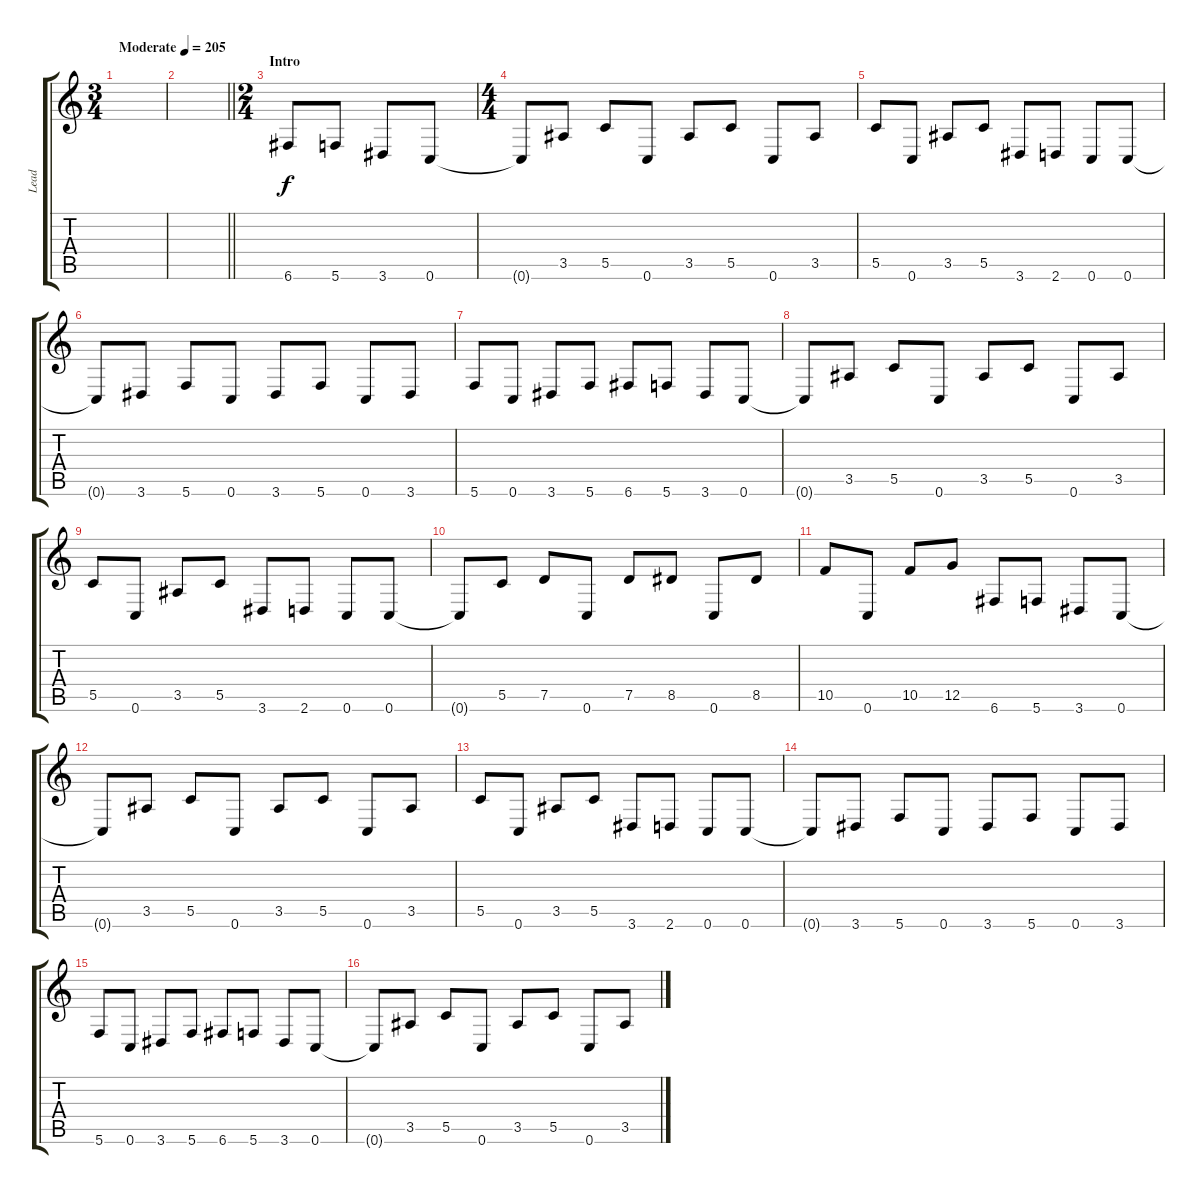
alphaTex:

\track ("Lead" "Lead") {instrument distortionguitar}
\staff {score tabs}
\tuning (D4 A3 F3 C3 G2 C2) {hide}
\ts (3 4)
\tempo (205 "Moderate")
\clef g2
\ks c
|
\barLineRight lightlight
|
\ts (2 4)
\section ("" "Intro")
6.6.8 5.6.8 3.6.8 0.6.8 |
\ts (4 4)
0.6{t}.8 3.5.8 5.5.8 0.6.8 3.5.8 5.5.8 0.6.8 3.5.8 |
5.5.8 0.6.8 3.5.8 5.5.8 3.6.8 2.6.8 0.6.8 0.6.8 |
0.6{t}.8 3.6.8 5.6.8 0.6.8 3.6.8 5.6.8 0.6.8 3.6.8 |
5.6.8 0.6.8 3.6.8 5.6.8 6.6.8 5.6.8 3.6.8 0.6.8 |
0.6{t}.8 3.5.8 5.5.8 0.6.8 3.5.8 5.5.8 0.6.8 3.5.8 |
5.5.8 0.6.8 3.5.8 5.5.8 3.6.8 2.6.8 0.6.8 0.6.8 |
0.6{t}.8 5.5.8 7.5.8 0.6.8 7.5.8 8.5.8 0.6.8 8.5.8 |
10.5.8 0.6.8 10.5.8 12.5.8 6.6.8 5.6.8 3.6.8 0.6.8 |
0.6{t}.8 3.5.8 5.5.8 0.6.8 3.5.8 5.5.8 0.6.8 3.5.8 |
5.5.8 0.6.8 3.5.8 5.5.8 3.6.8 2.6.8 0.6.8 0.6.8 |
0.6{t}.8 3.6.8 5.6.8 0.6.8 3.6.8 5.6.8 0.6.8 3.6.8 |
5.6.8 0.6.8 3.6.8 5.6.8 6.6.8 5.6.8 3.6.8 0.6.8 |
0.6{t}.8 3.5.8 5.5.8 0.6.8 3.5.8 5.5.8 0.6.8 3.5.8
